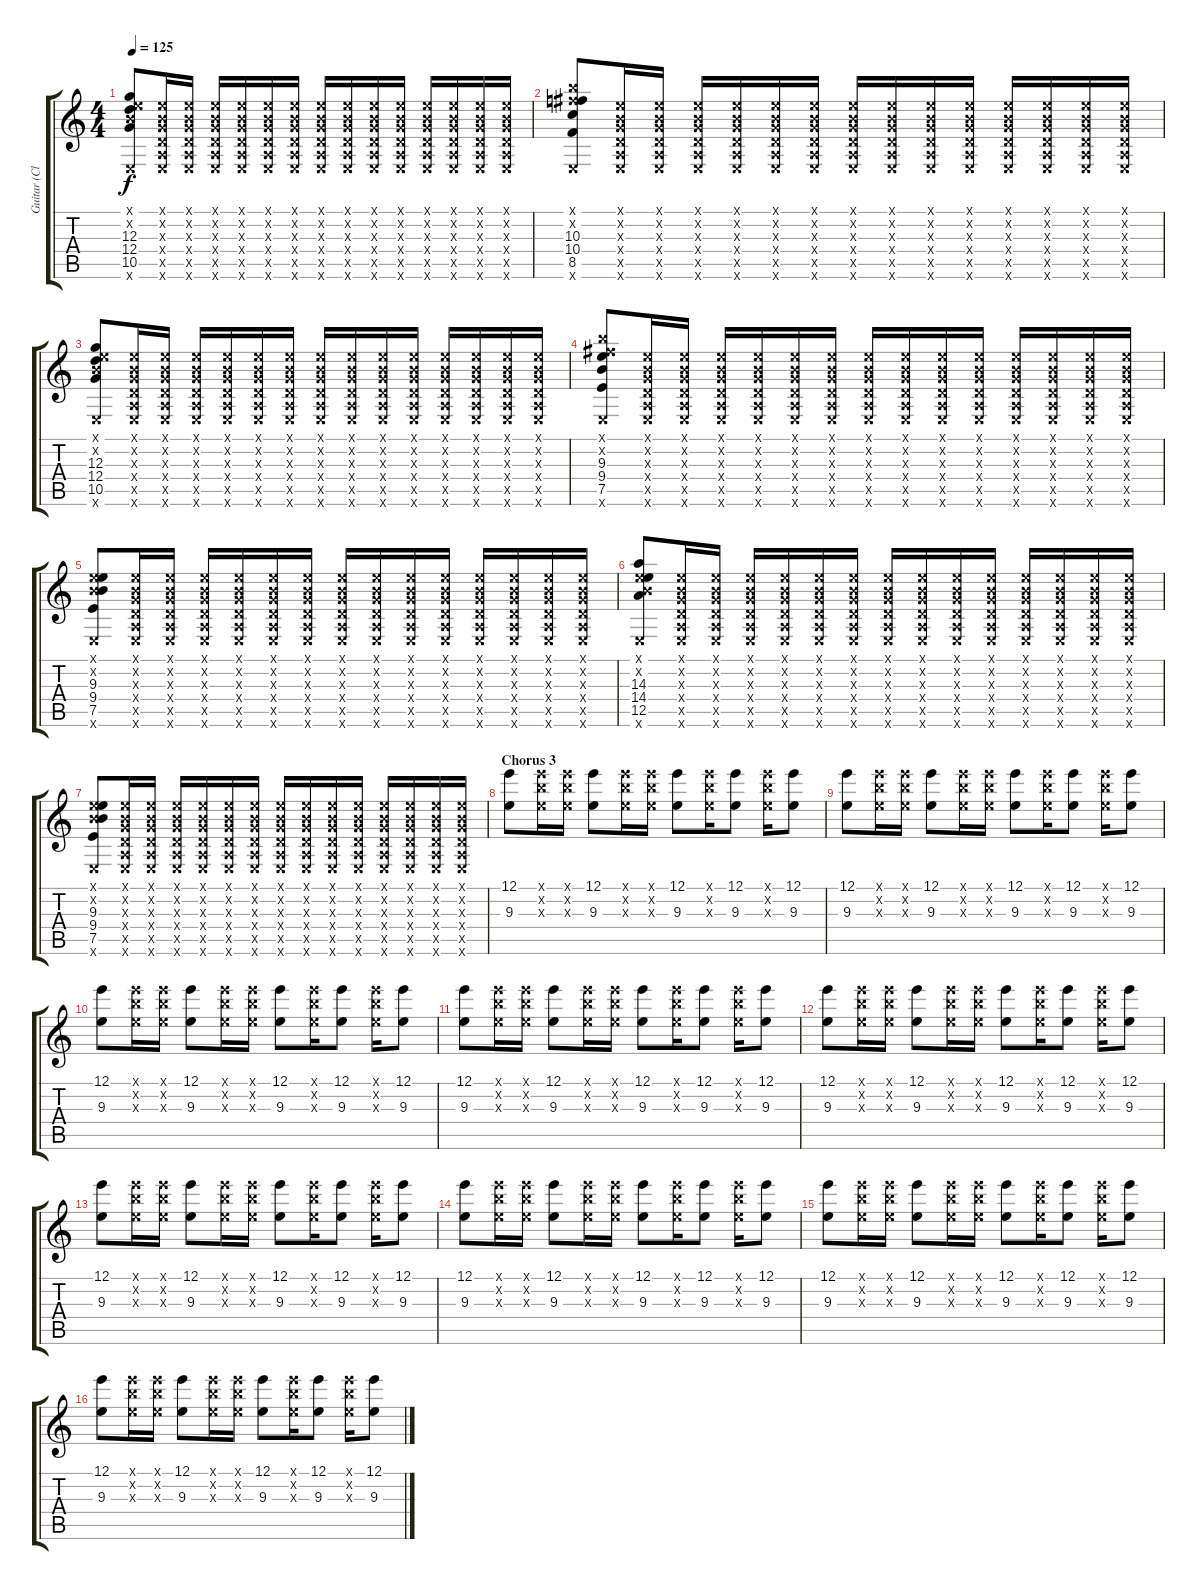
\track ("Guitar (Clean + Distortion)" "Guitar (Cl") {instrument distortionguitar}
\staff {score tabs}
\tuning (E4 B3 G3 D3 A2 E2) {hide}
\ts (4 4)
\tempo 125
\clef g2
\ks c
(0.1{x} 0.2{x} 12.3 12.4 10.5 0.6{x}).8{dy f} (0.1{x} 0.2{x} 0.3{x} 0.4{x} 0.5{x} 0.6{x}).16 (0.1{x} 0.2{x} 0.3{x} 0.4{x} 0.5{x} 0.6{x}).16 (0.1{x} 0.2{x} 0.3{x} 0.4{x} 0.5{x} 0.6{x}).16 (0.1{x} 0.2{x} 0.3{x} 0.4{x} 0.5{x} 0.6{x}).16 (0.1{x} 0.2{x} 0.3{x} 0.4{x} 0.5{x} 0.6{x}).16 (0.1{x} 0.2{x} 0.3{x} 0.4{x} 0.5{x} 0.6{x}).16 (0.1{x} 0.2{x} 0.3{x} 0.4{x} 0.5{x} 0.6{x}).16 (0.1{x} 0.2{x} 0.3{x} 0.4{x} 0.5{x} 0.6{x}).16 (0.1{x} 0.2{x} 0.3{x} 0.4{x} 0.5{x} 0.6{x}).16 (0.1{x} 0.2{x} 0.3{x} 0.4{x} 0.5{x} 0.6{x}).16 (0.1{x} 0.2{x} 0.3{x} 0.4{x} 0.5{x} 0.6{x}).16 (0.1{x} 0.2{x} 0.3{x} 0.4{x} 0.5{x} 0.6{x}).16 (0.1{x} 0.2{x} 0.3{x} 0.4{x} 0.5{x} 0.6{x}).16 (0.1{x} 0.2{x} 0.3{x} 0.4{x} 0.5{x} 0.6{x}).16 |
(7.1{x} 7.2{x} 10.3 10.4 8.5 0.6{x}).8{volume 11 instrument distortionguitar} (0.1{x} 0.2{x} 0.3{x} 0.4{x} 0.5{x} 0.6{x}).16 (0.1{x} 0.2{x} 0.3{x} 0.4{x} 0.5{x} 0.6{x}).16 (0.1{x} 0.2{x} 0.3{x} 0.4{x} 0.5{x} 0.6{x}).16 (0.1{x} 0.2{x} 0.3{x} 0.4{x} 0.5{x} 0.6{x}).16 (0.1{x} 0.2{x} 0.3{x} 0.4{x} 0.5{x} 0.6{x}).16 (0.1{x} 0.2{x} 0.3{x} 0.4{x} 0.5{x} 0.6{x}).16 (0.1{x} 0.2{x} 0.3{x} 0.4{x} 0.5{x} 0.6{x}).16 (0.1{x} 0.2{x} 0.3{x} 0.4{x} 0.5{x} 0.6{x}).16 (0.1{x} 0.2{x} 0.3{x} 0.4{x} 0.5{x} 0.6{x}).16 (0.1{x} 0.2{x} 0.3{x} 0.4{x} 0.5{x} 0.6{x}).16 (0.1{x} 0.2{x} 0.3{x} 0.4{x} 0.5{x} 0.6{x}).16 (0.1{x} 0.2{x} 0.3{x} 0.4{x} 0.5{x} 0.6{x}).16 (0.1{x} 0.2{x} 0.3{x} 0.4{x} 0.5{x} 0.6{x}).16 (0.1{x} 0.2{x} 0.3{x} 0.4{x} 0.5{x} 0.6{x}).16 |
(0.1{x} 0.2{x} 12.3 12.4 10.5 0.6{x}).8 (0.1{x} 0.2{x} 0.3{x} 0.4{x} 0.5{x} 0.6{x}).16 (0.1{x} 0.2{x} 0.3{x} 0.4{x} 0.5{x} 0.6{x}).16 (0.1{x} 0.2{x} 0.3{x} 0.4{x} 0.5{x} 0.6{x}).16 (0.1{x} 0.2{x} 0.3{x} 0.4{x} 0.5{x} 0.6{x}).16 (0.1{x} 0.2{x} 0.3{x} 0.4{x} 0.5{x} 0.6{x}).16 (0.1{x} 0.2{x} 0.3{x} 0.4{x} 0.5{x} 0.6{x}).16 (0.1{x} 0.2{x} 0.3{x} 0.4{x} 0.5{x} 0.6{x}).16 (0.1{x} 0.2{x} 0.3{x} 0.4{x} 0.5{x} 0.6{x}).16 (0.1{x} 0.2{x} 0.3{x} 0.4{x} 0.5{x} 0.6{x}).16 (0.1{x} 0.2{x} 0.3{x} 0.4{x} 0.5{x} 0.6{x}).16 (0.1{x} 0.2{x} 0.3{x} 0.4{x} 0.5{x} 0.6{x}).16 (0.1{x} 0.2{x} 0.3{x} 0.4{x} 0.5{x} 0.6{x}).16 (0.1{x} 0.2{x} 0.3{x} 0.4{x} 0.5{x} 0.6{x}).16 (0.1{x} 0.2{x} 0.3{x} 0.4{x} 0.5{x} 0.6{x}).16 |
(7.1{x} 7.2{x} 9.3 9.4 7.5 0.6{x}).8{volume 11 instrument distortionguitar} (0.1{x} 0.2{x} 0.3{x} 0.4{x} 0.5{x} 0.6{x}).16 (0.1{x} 0.2{x} 0.3{x} 0.4{x} 0.5{x} 0.6{x}).16 (0.1{x} 0.2{x} 0.3{x} 0.4{x} 0.5{x} 0.6{x}).16 (0.1{x} 0.2{x} 0.3{x} 0.4{x} 0.5{x} 0.6{x}).16 (0.1{x} 0.2{x} 0.3{x} 0.4{x} 0.5{x} 0.6{x}).16 (0.1{x} 0.2{x} 0.3{x} 0.4{x} 0.5{x} 0.6{x}).16 (0.1{x} 0.2{x} 0.3{x} 0.4{x} 0.5{x} 0.6{x}).16 (0.1{x} 0.2{x} 0.3{x} 0.4{x} 0.5{x} 0.6{x}).16 (0.1{x} 0.2{x} 0.3{x} 0.4{x} 0.5{x} 0.6{x}).16 (0.1{x} 0.2{x} 0.3{x} 0.4{x} 0.5{x} 0.6{x}).16 (0.1{x} 0.2{x} 0.3{x} 0.4{x} 0.5{x} 0.6{x}).16 (0.1{x} 0.2{x} 0.3{x} 0.4{x} 0.5{x} 0.6{x}).16 (0.1{x} 0.2{x} 0.3{x} 0.4{x} 0.5{x} 0.6{x}).16 (0.1{x} 0.2{x} 0.3{x} 0.4{x} 0.5{x} 0.6{x}).16 |
(0.1{x} 0.2{x} 9.3 9.4 7.5 0.6{x}).8 (0.1{x} 0.2{x} 0.3{x} 0.4{x} 0.5{x} 0.6{x}).16 (0.1{x} 0.2{x} 0.3{x} 0.4{x} 0.5{x} 0.6{x}).16 (0.1{x} 0.2{x} 0.3{x} 0.4{x} 0.5{x} 0.6{x}).16 (0.1{x} 0.2{x} 0.3{x} 0.4{x} 0.5{x} 0.6{x}).16 (0.1{x} 0.2{x} 0.3{x} 0.4{x} 0.5{x} 0.6{x}).16 (0.1{x} 0.2{x} 0.3{x} 0.4{x} 0.5{x} 0.6{x}).16 (0.1{x} 0.2{x} 0.3{x} 0.4{x} 0.5{x} 0.6{x}).16 (0.1{x} 0.2{x} 0.3{x} 0.4{x} 0.5{x} 0.6{x}).16 (0.1{x} 0.2{x} 0.3{x} 0.4{x} 0.5{x} 0.6{x}).16 (0.1{x} 0.2{x} 0.3{x} 0.4{x} 0.5{x} 0.6{x}).16 (0.1{x} 0.2{x} 0.3{x} 0.4{x} 0.5{x} 0.6{x}).16 (0.1{x} 0.2{x} 0.3{x} 0.4{x} 0.5{x} 0.6{x}).16 (0.1{x} 0.2{x} 0.3{x} 0.4{x} 0.5{x} 0.6{x}).16 (0.1{x} 0.2{x} 0.3{x} 0.4{x} 0.5{x} 0.6{x}).16 |
(0.1{x} 0.2{x} 14.3 14.4 12.5 0.6{x}).8 (0.1{x} 0.2{x} 0.3{x} 0.4{x} 0.5{x} 0.6{x}).16 (0.1{x} 0.2{x} 0.3{x} 0.4{x} 0.5{x} 0.6{x}).16 (0.1{x} 0.2{x} 0.3{x} 0.4{x} 0.5{x} 0.6{x}).16 (0.1{x} 0.2{x} 0.3{x} 0.4{x} 0.5{x} 0.6{x}).16 (0.1{x} 0.2{x} 0.3{x} 0.4{x} 0.5{x} 0.6{x}).16 (0.1{x} 0.2{x} 0.3{x} 0.4{x} 0.5{x} 0.6{x}).16 (0.1{x} 0.2{x} 0.3{x} 0.4{x} 0.5{x} 0.6{x}).16 (0.1{x} 0.2{x} 0.3{x} 0.4{x} 0.5{x} 0.6{x}).16 (0.1{x} 0.2{x} 0.3{x} 0.4{x} 0.5{x} 0.6{x}).16 (0.1{x} 0.2{x} 0.3{x} 0.4{x} 0.5{x} 0.6{x}).16 (0.1{x} 0.2{x} 0.3{x} 0.4{x} 0.5{x} 0.6{x}).16 (0.1{x} 0.2{x} 0.3{x} 0.4{x} 0.5{x} 0.6{x}).16 (0.1{x} 0.2{x} 0.3{x} 0.4{x} 0.5{x} 0.6{x}).16 (0.1{x} 0.2{x} 0.3{x} 0.4{x} 0.5{x} 0.6{x}).16 |
(0.1{x} 0.2{x} 9.3 9.4 7.5 0.6{x}).8 (0.1{x} 0.2{x} 0.3{x} 0.4{x} 0.5{x} 0.6{x}).16 (0.1{x} 0.2{x} 0.3{x} 0.4{x} 0.5{x} 0.6{x}).16 (0.1{x} 0.2{x} 0.3{x} 0.4{x} 0.5{x} 0.6{x}).16 (0.1{x} 0.2{x} 0.3{x} 0.4{x} 0.5{x} 0.6{x}).16 (0.1{x} 0.2{x} 0.3{x} 0.4{x} 0.5{x} 0.6{x}).16 (0.1{x} 0.2{x} 0.3{x} 0.4{x} 0.5{x} 0.6{x}).16 (0.1{x} 0.2{x} 0.3{x} 0.4{x} 0.5{x} 0.6{x}).16 (0.1{x} 0.2{x} 0.3{x} 0.4{x} 0.5{x} 0.6{x}).16 (0.1{x} 0.2{x} 0.3{x} 0.4{x} 0.5{x} 0.6{x}).16 (0.1{x} 0.2{x} 0.3{x} 0.4{x} 0.5{x} 0.6{x}).16 (0.1{x} 0.2{x} 0.3{x} 0.4{x} 0.5{x} 0.6{x}).16 (0.1{x} 0.2{x} 0.3{x} 0.4{x} 0.5{x} 0.6{x}).16 (0.1{x} 0.2{x} 0.3{x} 0.4{x} 0.5{x} 0.6{x}).16 (0.1{x} 0.2{x} 0.3{x} 0.4{x} 0.5{x} 0.6{x}).16 |
\section ("" "Chorus 3")
(12.1 9.3).8 (12.1{x} 12.2{x} 9.3{x}).16 (12.1{x} 12.2{x} 9.3{x}).16 (12.1 9.3).8 (12.1{x} 12.2{x} 9.3{x}).16 (12.1{x} 12.2{x} 9.3{x}).16 (12.1 9.3).8 (12.1{x} 12.2{x} 9.3{x}).16 (12.1 9.3).8 (12.1{x} 12.2{x} 9.3{x}).16 (12.1 9.3).8 |
(12.1 9.3).8 (12.1{x} 12.2{x} 9.3{x}).16 (12.1{x} 12.2{x} 9.3{x}).16 (12.1 9.3).8 (12.1{x} 12.2{x} 9.3{x}).16 (12.1{x} 12.2{x} 9.3{x}).16 (12.1 9.3).8 (12.1{x} 12.2{x} 9.3{x}).16 (12.1 9.3).8 (12.1{x} 12.2{x} 9.3{x}).16 (12.1 9.3).8 |
(12.1 9.3).8 (12.1{x} 12.2{x} 9.3{x}).16 (12.1{x} 12.2{x} 9.3{x}).16 (12.1 9.3).8 (12.1{x} 12.2{x} 9.3{x}).16 (12.1{x} 12.2{x} 9.3{x}).16 (12.1 9.3).8 (12.1{x} 12.2{x} 9.3{x}).16 (12.1 9.3).8 (12.1{x} 12.2{x} 9.3{x}).16 (12.1 9.3).8 |
(12.1 9.3).8 (12.1{x} 12.2{x} 9.3{x}).16 (12.1{x} 12.2{x} 9.3{x}).16 (12.1 9.3).8 (12.1{x} 12.2{x} 9.3{x}).16 (12.1{x} 12.2{x} 9.3{x}).16 (12.1 9.3).8 (12.1{x} 12.2{x} 9.3{x}).16 (12.1 9.3).8 (12.1{x} 12.2{x} 9.3{x}).16 (12.1 9.3).8 |
(12.1 9.3).8 (12.1{x} 12.2{x} 9.3{x}).16 (12.1{x} 12.2{x} 9.3{x}).16 (12.1 9.3).8 (12.1{x} 12.2{x} 9.3{x}).16 (12.1{x} 12.2{x} 9.3{x}).16 (12.1 9.3).8 (12.1{x} 12.2{x} 9.3{x}).16 (12.1 9.3).8 (12.1{x} 12.2{x} 9.3{x}).16 (12.1 9.3).8 |
(12.1 9.3).8 (12.1{x} 12.2{x} 9.3{x}).16 (12.1{x} 12.2{x} 9.3{x}).16 (12.1 9.3).8 (12.1{x} 12.2{x} 9.3{x}).16 (12.1{x} 12.2{x} 9.3{x}).16 (12.1 9.3).8 (12.1{x} 12.2{x} 9.3{x}).16 (12.1 9.3).8 (12.1{x} 12.2{x} 9.3{x}).16 (12.1 9.3).8 |
(12.1 9.3).8 (12.1{x} 12.2{x} 9.3{x}).16 (12.1{x} 12.2{x} 9.3{x}).16 (12.1 9.3).8 (12.1{x} 12.2{x} 9.3{x}).16 (12.1{x} 12.2{x} 9.3{x}).16 (12.1 9.3).8 (12.1{x} 12.2{x} 9.3{x}).16 (12.1 9.3).8 (12.1{x} 12.2{x} 9.3{x}).16 (12.1 9.3).8 |
(12.1 9.3).8 (12.1{x} 12.2{x} 9.3{x}).16 (12.1{x} 12.2{x} 9.3{x}).16 (12.1 9.3).8 (12.1{x} 12.2{x} 9.3{x}).16 (12.1{x} 12.2{x} 9.3{x}).16 (12.1 9.3).8 (12.1{x} 12.2{x} 9.3{x}).16 (12.1 9.3).8 (12.1{x} 12.2{x} 9.3{x}).16 (12.1 9.3).8 |
(12.1 9.3).8 (12.1{x} 12.2{x} 9.3{x}).16 (12.1{x} 12.2{x} 9.3{x}).16 (12.1 9.3).8 (12.1{x} 12.2{x} 9.3{x}).16 (12.1{x} 12.2{x} 9.3{x}).16 (12.1 9.3).8 (12.1{x} 12.2{x} 9.3{x}).16 (12.1 9.3).8 (12.1{x} 12.2{x} 9.3{x}).16 (12.1 9.3).8
